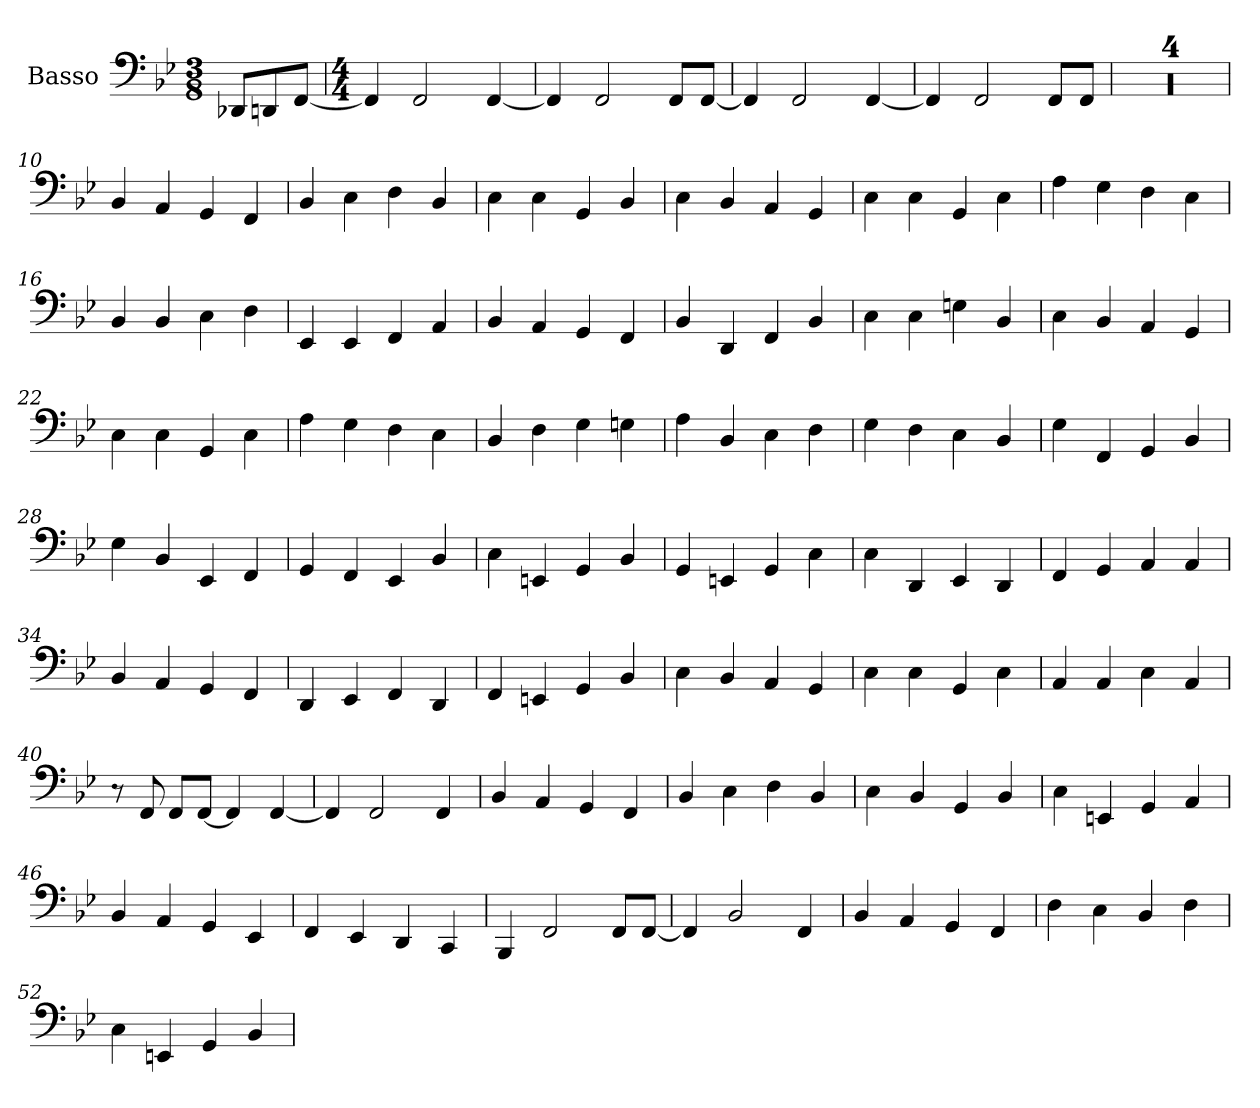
**kern
*part1
*staff1
*I"Basso
*stria4
*
*k[b-e-]
*B-:
*M3/8
*MM142
=1
8DD-XL
8DDn
[8FFJ
=2
*M4/4
4FF]
2FF
[4FF
=3
4FF]
2FF
8FFL
[8FFJ
=4
4FF]
2FF
[4FF
=5
4FF]
2FF
8FFL
8FFJ
=6
1r
=7
1r
=8
1r
=9
1r
=10
4BB-
4AA
4GG
4FF
=11
4BB-
4C
4D
4BB-
=12
4C
4C
4GG
4BB-
=13
4C
4BB-
4AA
4GG
=14
4C
4C
4GG
4C
=15
4F
4E-
4D
4C
=16
4BB-
4BB-
4C
4D
=17
4EE-
4EE-
4FF
4AA
=18
4BB-
4AA
4GG
4FF
=19
4BB-
4DD
4FF
4BB-
=20
4C
4C
4En
4BB-
=21
4C
4BB-
4AA
4GG
=22
4C
4C
4GG
4C
=23
4F
4E-
4D
4C
=24
4BB-
4D
4E-
4En
=25
4F
4BB-
4C
4D
=26
4E-
4D
4C
4BB-
=27
4E-
4FF
4GG
4BB-
=28
4E-
4BB-
4EE-
4FF
=29
4GG
4FF
4EE-
4BB-
=30
4C
4EEn
4GG
4BB-
=31
4GG
4EEn
4GG
4C
=32
4C
4DD
4EE-
4DD
=33
4FF
4GG
4AA
4AA
=34
4BB-
4AA
4GG
4FF
=35
4DD
4EE-
4FF
4DD
=36
4FF
4EEn
4GG
4BB-
=37
4C
4BB-
4AA
4GG
=38
4C
4C
4GG
4C
=39
4AA
4AA
4C
4AA
=40
8r
8FF
8FFL
[8FFJ
4FF]
[4FF
=41
4FF]
2FF
4FF
=42
4BB-
4AA
4GG
4FF
=43
4BB-
4C
4D
4BB-
=44
4C
4BB-
4GG
4BB-
=45
4C
4EEn
4GG
4AA
=46
4BB-
4AA
4GG
4EE-
=47
4FF
4EE-
4DD
4CC
=48
4BBB-
2FF
8FFL
[8FFJ
=49
4FF]
2BB-
4FF
=50
4BB-
4AA
4GG
4FF
=51
4D
4C
4BB-
4D
=52
4C
4EEn
4GG
4BB-
=
*-
